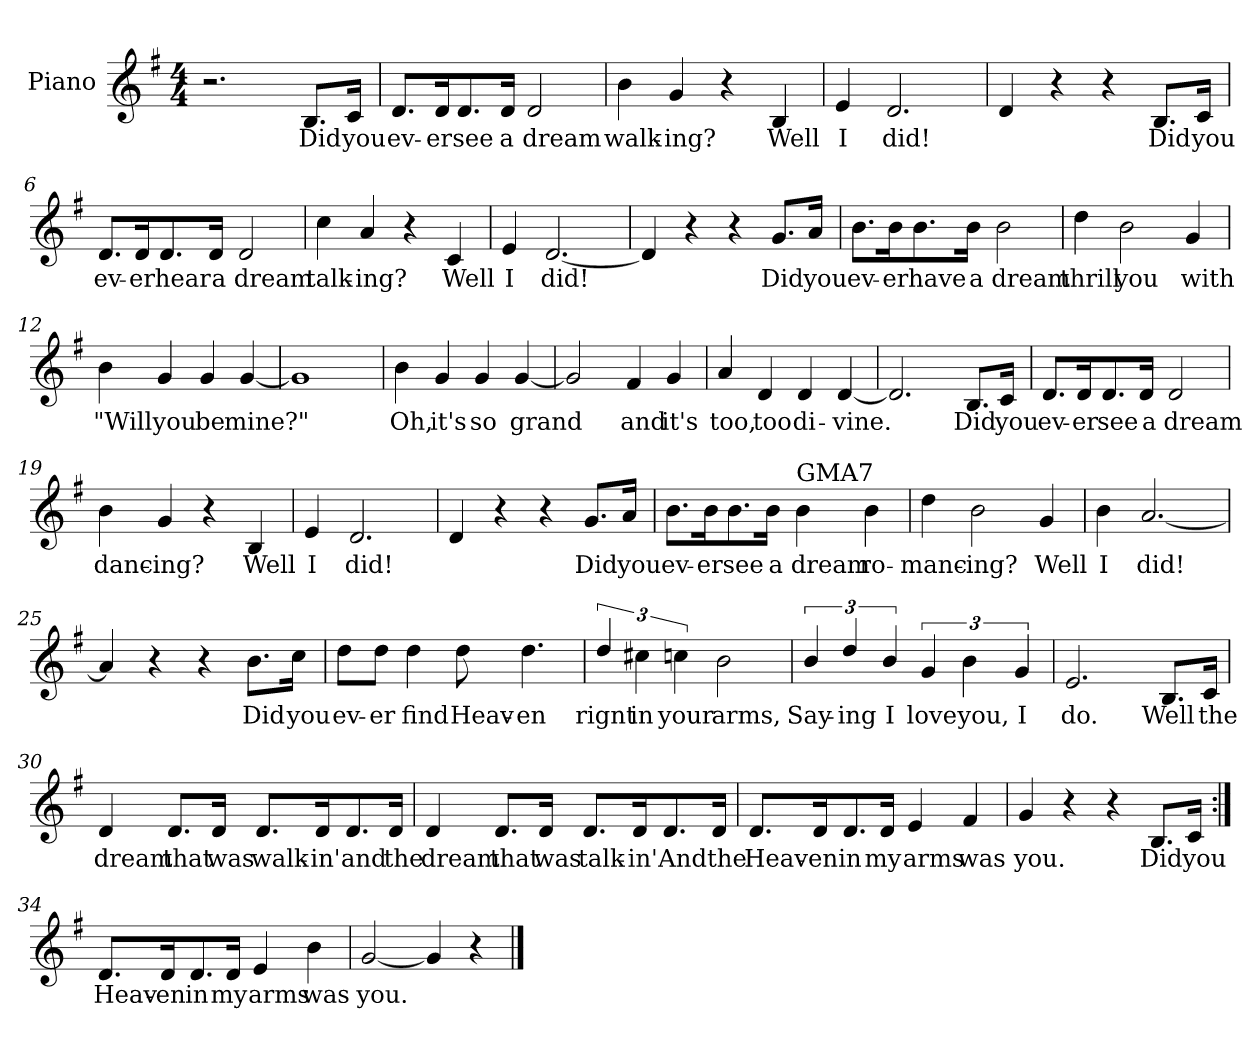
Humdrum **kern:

**kern	**text
*part1	*part1
*staff1	*staff1
*I"Piano	*
*I'Pno.	*
*clefG2	*
*k[f#]	*
*G:	*
*M4/4	*
=1	=1
2.r	.
8.B/L	Did
16c/Jk	you
=2	=2
8.d/L	ev-
16d/K	-er
8.d/	see
16d/Jk	a
2d/	dream
=3	=3
4b\	walk-
4g/	-ing?
4r	.
4B/	Well
=4	=4
4e/	I
2.d/	did!
=5	=5
4d/	.
4r	.
4r	.
8.B/L	Did
16c/Jk	you
!!LO:LB:g=z
=6	=6
8.d/L	ev-
16d/K	-er
8.d/	hear
16d/Jk	a
2d/	dream
=7	=7
4cc\	talk-
4a/	-ing?
4r	.
4c/	Well
=8	=8
4e/	I
[2.d/	did!
=9	=9
4d/]	.
4r	.
4r	.
8.g/L	Did
16a/Jk	you
=10	=10
8.b\L	ev-
16b\K	-er
8.b\	have
16b\Jk	a
2b\	dream
!!LO:LB:g=z
=11	=11
4dd\	thrill
2b\	you
4g/	with
=12	=12
4b\	"Will
4g/	you
4g/	be
[4g/	mine?"
=13	=13
1g]	.
=14	=14
4b\	Oh,
4g/	it's
4g/	so
[4g/	grand
=15	=15
2g/]	.
4f#/	and
4g/	it's
!!LO:LB:g=z
=16	=16
4a/	too,
4d/	too
4d/	di-
[4d/	-vine.
=17	=17
2.d/]	.
8.B/L	Did
16c/Jk	you
=18	=18
8.d/L	ev-
16d/K	-er
8.d/	see
16d/Jk	a
2d/	dream
=19	=19
4b\	danc-
4g/	-ing?
4r	.
4B/	Well
=20	=20
4e/	I
2.d/	did!
!!LO:LB:g=z
=21	=21
4d/	.
4r	.
4r	.
8.g/L	Did
16a/Jk	you
=22	=22
8.b\L	ev-
16b\K	-er
8.b\	see
16b\Jk	a
!LO:TX:a:t=GMA7	!
4b\	dream
4b\	ro-
=23	=23
4dd\	-manc-
2b\	-ing?
4g/	Well
=24	=24
4b\	I
[2.a/	did!
=25	=25
4a/]	.
4r	.
4r	.
8.b\L	Did
16cc\Jk	you
!!LO:LB:g=z
=26	=26
8dd\L	ev-
8dd\J	-er
4dd\	find
8dd\	Heav-
4.dd\	-en
=27	=27
6dd/	rignt
6cc#X\	in
6ccn\	your
2b\	arms,
=28	=28
6b/	Say-
6dd/	-ing
6b/	I
6g/	love
6b\	you,
6g/	I
=29	=29
2.e/	do.
8.B/L	Well
16c/Jk	the
!!LO:LB:g=z
=30	=30
4d/	dream
8.d/L	that
16d/Jk	was
8.d/L	walk-
16d/K	-in'
8.d/	and
16d/Jk	the
=31	=31
4d/	dream
8.d/L	that
16d/Jk	was
8.d/L	talk-
16d/K	-in'
8.d/	And
16d/Jk	the
!!LO:LB:g=z
=32	=32
8.d/L	Heav-
16d/K	-en
8.d/	in
16d/Jk	my
4e/	arms
4f#/	was
=33	=33
4g/	you.
4r	.
4r	.
8.B/L	Did
16c/Jk	you
=34:|!	=34:|!
8.d/L	Heav-
16d/K	-en
8.d/	in
16d/Jk	my
4e/	arms
4b\	was
=35	=35
[2g/	you.
4g/]	.
4r	.
==	==
*-	*-
